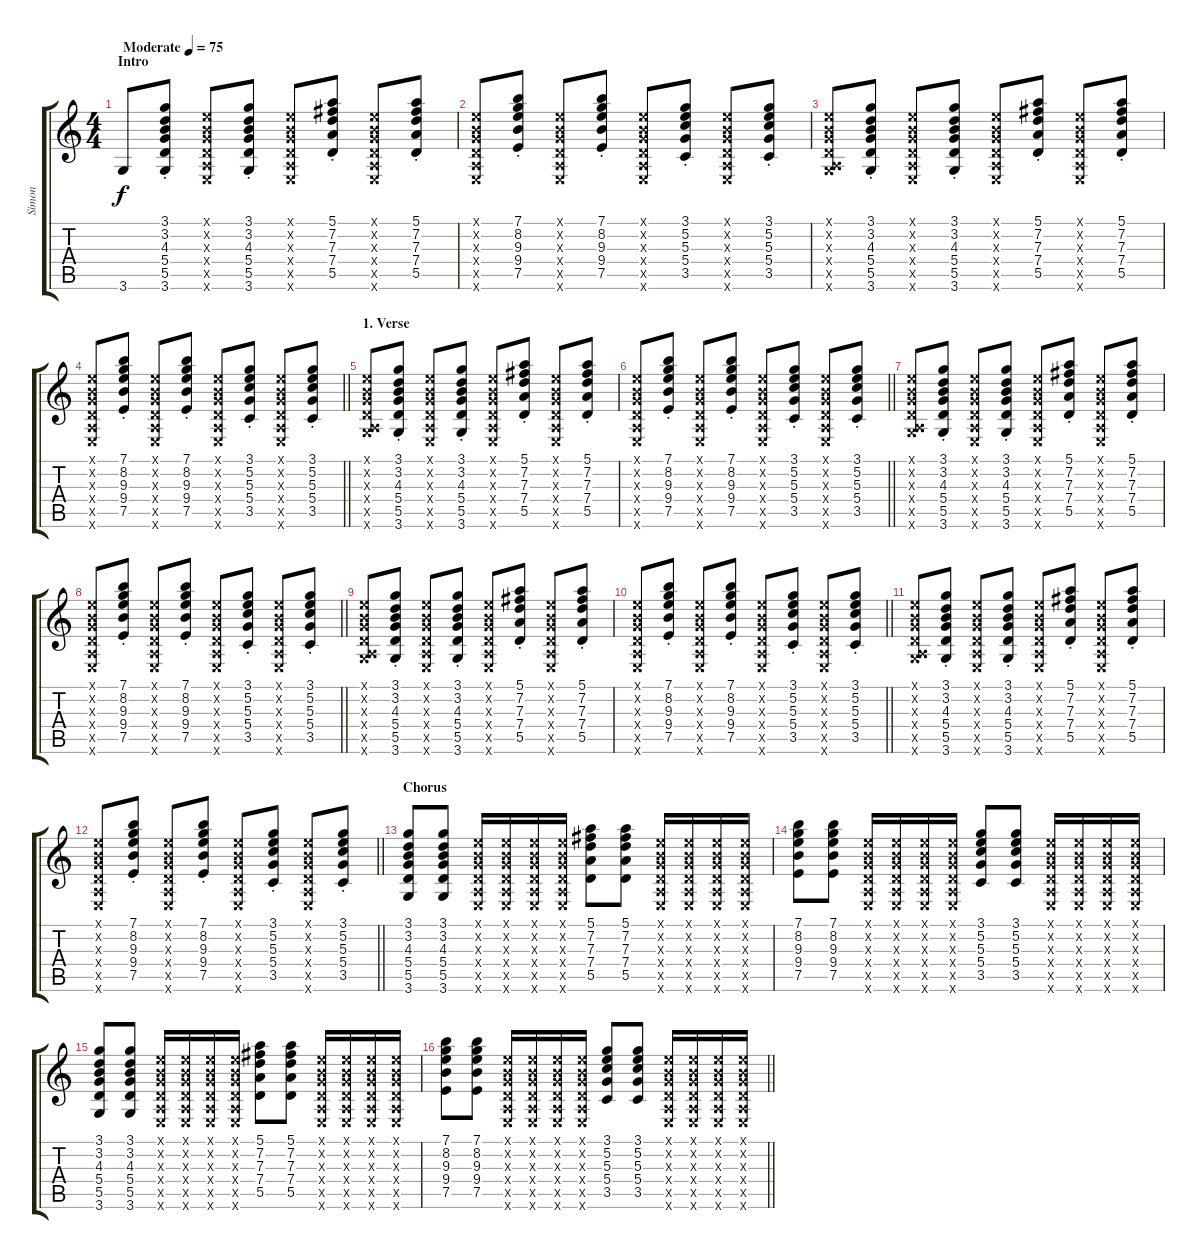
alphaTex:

\track ("Simon" "Simon") {instrument acousticguitarsteel}
\staff {score tabs}
\tuning (E4 B3 G3 D3 A2 E2) {hide}
\ts (4 4)
\section ("" "Intro")
\tempo (75 "Moderate")
\clef g2
\ks c
3.6.8{dy f instrument acousticguitarsteel} (3.1{st} 3.2{st} 4.3{st} 5.4{st} 5.5{st} 3.6{st}).8 (0.1{x} 0.2{x} 0.3{x} 0.4{x} 0.5{x} 0.6{x}).8 (3.1{st} 3.2{st} 4.3{st} 5.4{st} 5.5{st} 3.6{st}).8 (0.1{x} 0.2{x} 0.3{x} 0.4{x} 0.5{x} 0.6{x}).8 (5.1{st} 7.2{st} 7.3{st} 7.4{st} 5.5{st}).8 (0.1{x} 0.2{x} 0.3{x} 0.4{x} 0.5{x} 0.6{x}).8 (5.1{st} 7.2{st} 7.3{st} 7.4{st} 5.5{st}).8 |
(0.1{x} 0.2{x} 0.3{x} 0.4{x} 0.5{x} 0.6{x}).8 (7.1{st} 8.2{st} 9.3{st} 9.4{st} 7.5{st}).8 (0.1{x} 0.2{x} 0.3{x} 0.4{x} 0.5{x} 0.6{x}).8 (7.1{st} 8.2{st} 9.3{st} 9.4 7.5).8 (0.1{x} 0.2{x} 0.3{x} 0.4{x} 0.5{x} 0.6{x}).8 (3.1{st} 5.2{st} 5.3{st} 5.4{st} 3.5{st}).8 (0.1{x} 0.2{x} 0.3{x} 0.4{x} 0.5{x} 0.6{x}).8 (3.1{st} 5.2{st} 5.3{st} 5.4{st} 3.5{st}).8 |
(0.1{x} 0.2{x} 0.3{x} 0.4{x} 0.5{x} 3.6{x}).8 (3.1{st} 3.2{st} 4.3{st} 5.4{st} 5.5{st} 3.6{st}).8 (0.1{x} 0.2{x} 0.3{x} 0.4{x} 0.5{x} 0.6{x}).8 (3.1{st} 3.2{st} 4.3{st} 5.4{st} 5.5{st} 3.6{st}).8 (0.1{x} 0.2{x} 0.3{x} 0.4{x} 0.5{x} 0.6{x}).8 (5.1{st} 7.2{st} 7.3{st} 7.4{st} 5.5{st}).8 (0.1{x} 0.2{x} 0.3{x} 0.4{x} 0.5{x} 0.6{x}).8 (5.1{st} 7.2{st} 7.3{st} 7.4{st} 5.5{st}).8 |
\barLineRight lightlight
(0.1{x} 0.2{x} 0.3{x} 0.4{x} 0.5{x} 0.6{x}).8 (7.1{st} 8.2{st} 9.3{st} 9.4{st} 7.5{st}).8 (0.1{x} 0.2{x} 0.3{x} 0.4{x} 0.5{x} 0.6{x}).8 (7.1{st} 8.2{st} 9.3{st} 9.4{st} 7.5{st}).8 (0.1{x} 0.2{x} 0.3{x} 0.4{x} 0.5{x} 0.6{x}).8 (3.1{st} 5.2{st} 5.3{st} 5.4{st} 3.5{st}).8 (0.1{x} 0.2{x} 0.3{x} 0.4{x} 0.5{x} 0.6{x}).8 (3.1{st} 5.2{st} 5.3{st} 5.4{st} 3.5{st}).8 |
\section ("" "1. Verse")
(0.1{x} 0.2{x} 0.3{x} 0.4{x} 0.5{x} 3.6{x}).8 (3.1{st} 3.2{st} 4.3{st} 5.4{st} 5.5{st} 3.6{st}).8 (0.1{x} 0.2{x} 0.3{x} 0.4{x} 0.5{x} 0.6{x}).8 (3.1{st} 3.2{st} 4.3{st} 5.4{st} 5.5{st} 3.6{st}).8 (0.1{x} 0.2{x} 0.3{x} 0.4{x} 0.5{x} 0.6{x}).8 (5.1{st} 7.2{st} 7.3{st} 7.4{st} 5.5{st}).8 (0.1{x} 0.2{x} 0.3{x} 0.4{x} 0.5{x} 0.6{x}).8 (5.1{st} 7.2{st} 7.3{st} 7.4{st} 5.5{st}).8 |
\barLineRight lightlight
(0.1{x} 0.2{x} 0.3{x} 0.4{x} 0.5{x} 0.6{x}).8 (7.1{st} 8.2{st} 9.3{st} 9.4{st} 7.5{st}).8 (0.1{x} 0.2{x} 0.3{x} 0.4{x} 0.5{x} 0.6{x}).8 (7.1{st} 8.2{st} 9.3{st} 9.4{st} 7.5{st}).8 (0.1{x} 0.2{x} 0.3{x} 0.4{x} 0.5{x} 0.6{x}).8 (3.1{st} 5.2{st} 5.3{st} 5.4{st} 3.5{st}).8 (0.1{x} 0.2{x} 0.3{x} 0.4{x} 0.5{x} 0.6{x}).8 (3.1{st} 5.2{st} 5.3{st} 5.4{st} 3.5{st}).8 |
(0.1{x} 0.2{x} 0.3{x} 0.4{x} 0.5{x} 3.6{x}).8 (3.1{st} 3.2{st} 4.3{st} 5.4{st} 5.5{st} 3.6{st}).8 (0.1{x} 0.2{x} 0.3{x} 0.4{x} 0.5{x} 0.6{x}).8 (3.1{st} 3.2{st} 4.3{st} 5.4{st} 5.5{st} 3.6{st}).8 (0.1{x} 0.2{x} 0.3{x} 0.4{x} 0.5{x} 0.6{x}).8 (5.1{st} 7.2{st} 7.3{st} 7.4{st} 5.5{st}).8 (0.1{x} 0.2{x} 0.3{x} 0.4{x} 0.5{x} 0.6{x}).8 (5.1{st} 7.2{st} 7.3{st} 7.4{st} 5.5{st}).8 |
\barLineRight lightlight
(0.1{x} 0.2{x} 0.3{x} 0.4{x} 0.5{x} 0.6{x}).8 (7.1{st} 8.2{st} 9.3{st} 9.4{st} 7.5{st}).8 (0.1{x} 0.2{x} 0.3{x} 0.4{x} 0.5{x} 0.6{x}).8 (7.1{st} 8.2{st} 9.3{st} 9.4{st} 7.5{st}).8 (0.1{x} 0.2{x} 0.3{x} 0.4{x} 0.5{x} 0.6{x}).8 (3.1{st} 5.2{st} 5.3{st} 5.4{st} 3.5{st}).8 (0.1{x} 0.2{x} 0.3{x} 0.4{x} 0.5{x} 0.6{x}).8 (3.1{st} 5.2{st} 5.3{st} 5.4{st} 3.5{st}).8 |
(0.1{x} 0.2{x} 0.3{x} 0.4{x} 0.5{x} 3.6{x}).8 (3.1{st} 3.2{st} 4.3{st} 5.4{st} 5.5{st} 3.6{st}).8 (0.1{x} 0.2{x} 0.3{x} 0.4{x} 0.5{x} 0.6{x}).8 (3.1{st} 3.2{st} 4.3{st} 5.4{st} 5.5{st} 3.6{st}).8 (0.1{x} 0.2{x} 0.3{x} 0.4{x} 0.5{x} 0.6{x}).8 (5.1{st} 7.2{st} 7.3{st} 7.4{st} 5.5{st}).8 (0.1{x} 0.2{x} 0.3{x} 0.4{x} 0.5{x} 0.6{x}).8 (5.1{st} 7.2{st} 7.3{st} 7.4{st} 5.5{st}).8 |
\barLineRight lightlight
(0.1{x} 0.2{x} 0.3{x} 0.4{x} 0.5{x} 0.6{x}).8 (7.1{st} 8.2{st} 9.3{st} 9.4{st} 7.5{st}).8 (0.1{x} 0.2{x} 0.3{x} 0.4{x} 0.5{x} 0.6{x}).8 (7.1{st} 8.2{st} 9.3{st} 9.4{st} 7.5{st}).8 (0.1{x} 0.2{x} 0.3{x} 0.4{x} 0.5{x} 0.6{x}).8 (3.1{st} 5.2{st} 5.3{st} 5.4{st} 3.5{st}).8 (0.1{x} 0.2{x} 0.3{x} 0.4{x} 0.5{x} 0.6{x}).8 (3.1{st} 5.2{st} 5.3{st} 5.4{st} 3.5{st}).8 |
(0.1{x} 0.2{x} 0.3{x} 0.4{x} 0.5{x} 3.6{x}).8 (3.1{st} 3.2{st} 4.3{st} 5.4{st} 5.5{st} 3.6{st}).8 (0.1{x} 0.2{x} 0.3{x} 0.4{x} 0.5{x} 0.6{x}).8 (3.1{st} 3.2{st} 4.3{st} 5.4{st} 5.5{st} 3.6{st}).8 (0.1{x} 0.2{x} 0.3{x} 0.4{x} 0.5{x} 0.6{x}).8 (5.1{st} 7.2{st} 7.3{st} 7.4{st} 5.5{st}).8 (0.1{x} 0.2{x} 0.3{x} 0.4{x} 0.5{x} 0.6{x}).8 (5.1{st} 7.2{st} 7.3{st} 7.4{st} 5.5{st}).8 |
\barLineRight lightlight
(0.1{x} 0.2{x} 0.3{x} 0.4{x} 0.5{x} 0.6{x}).8 (7.1{st} 8.2{st} 9.3{st} 9.4{st} 7.5{st}).8 (0.1{x} 0.2{x} 0.3{x} 0.4{x} 0.5{x} 0.6{x}).8 (7.1{st} 8.2{st} 9.3{st} 9.4{st} 7.5{st}).8 (0.1{x} 0.2{x} 0.3{x} 0.4{x} 0.5{x} 0.6{x}).8 (3.1{st} 5.2{st} 5.3{st} 5.4{st} 3.5{st}).8 (0.1{x} 0.2{x} 0.3{x} 0.4{x} 0.5{x} 0.6{x}).8 (3.1{st} 5.2{st} 5.3{st} 5.4{st} 3.5{st}).8 |
\section ("" "Chorus")
(3.1 3.2 4.3 5.4 5.5 3.6).8 (3.1 3.2 4.3 5.4 5.5 3.6).8 (0.1{x} 0.2{x} 0.3{x} 0.4{x} 0.5{x} 0.6{x}).16 (0.1{x} 0.2{x} 0.3{x} 0.4{x} 0.5{x} 0.6{x}).16 (0.1{x} 0.2{x} 0.3{x} 0.4{x} 0.5{x} 0.6{x}).16 (0.1{x} 0.2{x} 0.3{x} 0.4{x} 0.5{x} 0.6{x}).16 (5.1 7.2 7.3 7.4 5.5).8 (5.1 7.2 7.3 7.4 5.5).8 (0.1{x} 0.2{x} 0.3{x} 0.4{x} 0.5{x} 0.6{x}).16 (0.1{x} 0.2{x} 0.3{x} 0.4{x} 0.5{x} 0.6{x}).16 (0.1{x} 0.2{x} 0.3{x} 0.4{x} 0.5{x} 0.6{x}).16 (0.1{x} 0.2{x} 0.3{x} 0.4{x} 0.5{x} 0.6{x}).16 |
(7.1 8.2 9.3 9.4 7.5).8 (7.1 8.2 9.3 9.4 7.5).8 (0.1{x} 0.2{x} 0.3{x} 0.4{x} 0.5{x} 0.6{x}).16 (0.1{x} 0.2{x} 0.3{x} 0.4{x} 0.5{x} 0.6{x}).16 (0.1{x} 0.2{x} 0.3{x} 0.4{x} 0.5{x} 0.6{x}).16 (0.1{x} 0.2{x} 0.3{x} 0.4{x} 0.5{x} 0.6{x}).16 (3.1 5.2 5.3 5.4 3.5).8 (3.1 5.2 5.3 5.4 3.5).8 (0.1{x} 0.2{x} 0.3{x} 0.4{x} 0.5{x} 0.6{x}).16 (0.1{x} 0.2{x} 0.3{x} 0.4{x} 0.5{x} 0.6{x}).16 (0.1{x} 0.2{x} 0.3{x} 0.4{x} 0.5{x} 0.6{x}).16 (0.1{x} 0.2{x} 0.3{x} 0.4{x} 0.5{x} 0.6{x}).16 |
(3.1 3.2 4.3 5.4 5.5 3.6).8 (3.1 3.2 4.3 5.4 5.5 3.6).8 (0.1{x} 0.2{x} 0.3{x} 0.4{x} 0.5{x} 0.6{x}).16 (0.1{x} 0.2{x} 0.3{x} 0.4{x} 0.5{x} 0.6{x}).16 (0.1{x} 0.2{x} 0.3{x} 0.4{x} 0.5{x} 0.6{x}).16 (0.1{x} 0.2{x} 0.3{x} 0.4{x} 0.5{x} 0.6{x}).16 (5.1 7.2 7.3 7.4 5.5).8 (5.1 7.2 7.3 7.4 5.5).8 (0.1{x} 0.2{x} 0.3{x} 0.4{x} 0.5{x} 0.6{x}).16 (0.1{x} 0.2{x} 0.3{x} 0.4{x} 0.5{x} 0.6{x}).16 (0.1{x} 0.2{x} 0.3{x} 0.4{x} 0.5{x} 0.6{x}).16 (0.1{x} 0.2{x} 0.3{x} 0.4{x} 0.5{x} 0.6{x}).16 |
\barLineRight lightlight
(7.1 8.2 9.3 9.4 7.5).8 (7.1 8.2 9.3 9.4 7.5).8 (0.1{x} 0.2{x} 0.3{x} 0.4{x} 0.5{x} 0.6{x}).16 (0.1{x} 0.2{x} 0.3{x} 0.4{x} 0.5{x} 0.6{x}).16 (0.1{x} 0.2{x} 0.3{x} 0.4{x} 0.5{x} 0.6{x}).16 (0.1{x} 0.2{x} 0.3{x} 0.4{x} 0.5{x} 0.6{x}).16 (3.1 5.2 5.3 5.4 3.5).8 (3.1 5.2 5.3 5.4 3.5).8 (0.1{x} 0.2{x} 0.3{x} 0.4{x} 0.5{x} 0.6{x}).16 (0.1{x} 0.2{x} 0.3{x} 0.4{x} 0.5{x} 0.6{x}).16 (0.1{x} 0.2{x} 0.3{x} 0.4{x} 0.5{x} 0.6{x}).16 (0.1{x} 0.2{x} 0.3{x} 0.4{x} 0.5{x} 0.6{x}).16
